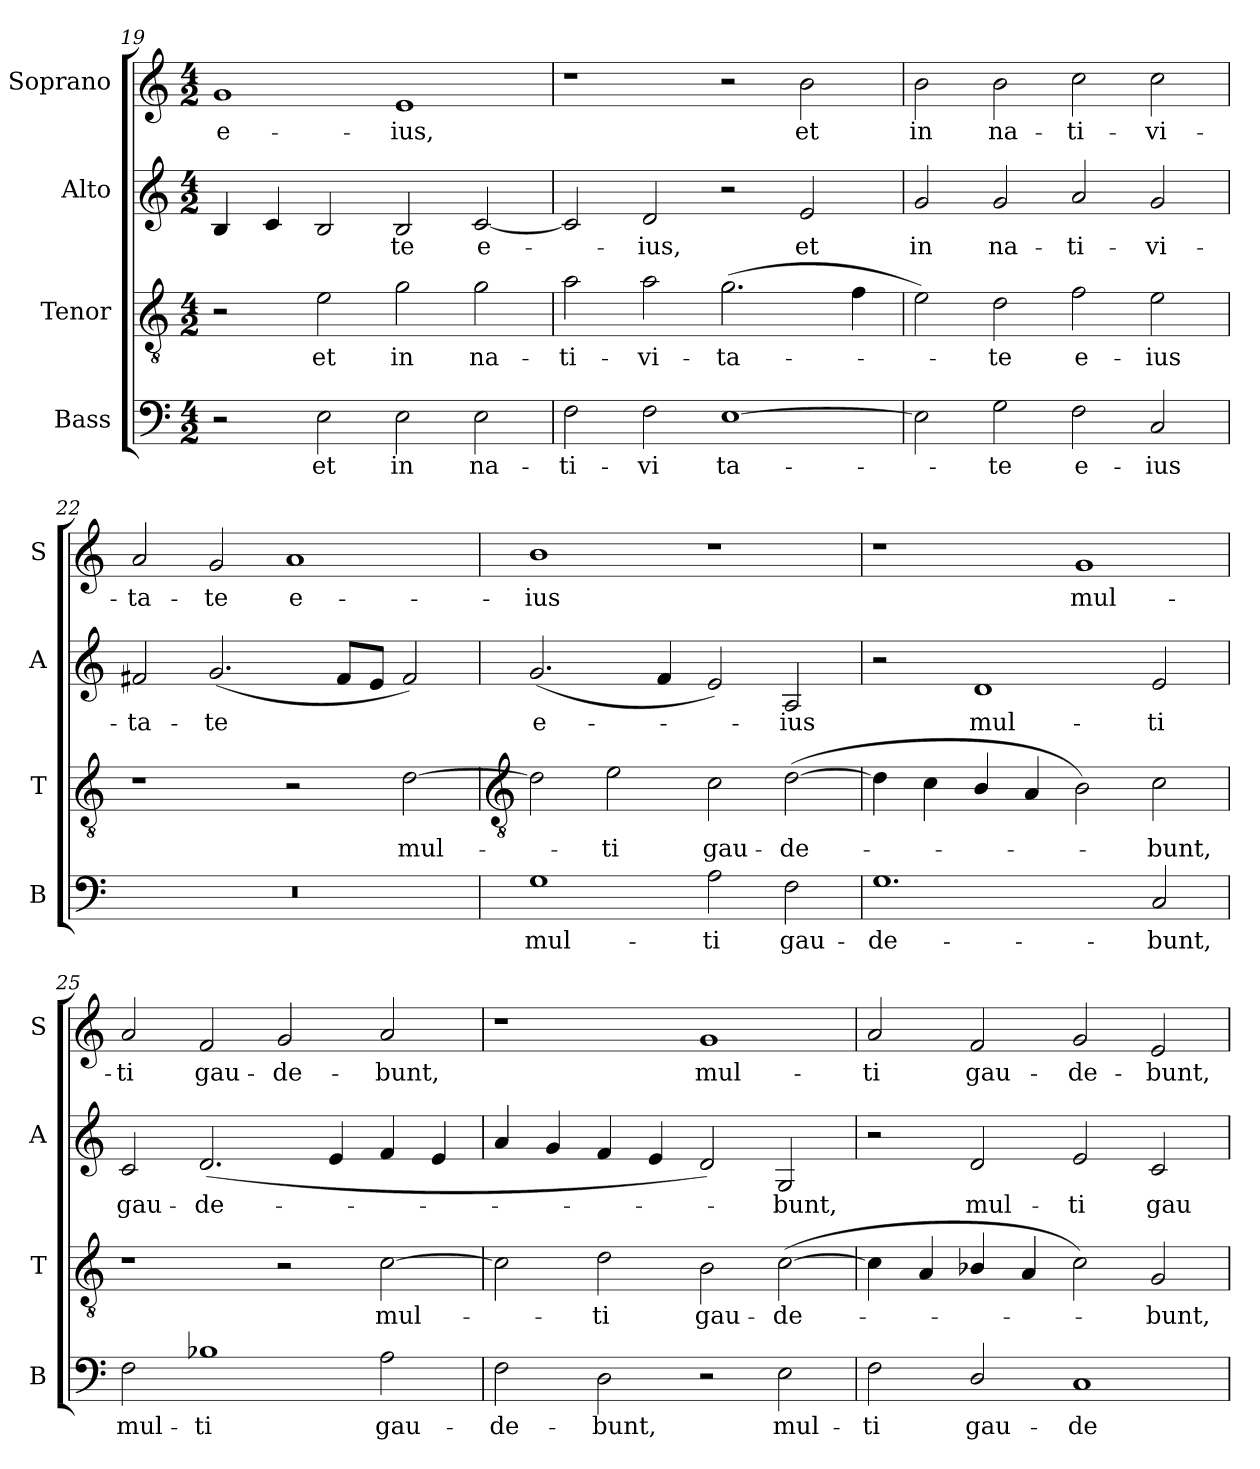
**kern	**text	**kern	**text	**kern	**text	**kern	**text
*part4	*part4	*part3	*part3	*part2	*part2	*part1	*part1
*staff4	*staff4	*staff3	*staff3	*staff2	*staff2	*staff1	*staff1
*I"Bass	*	*I"Tenor	*	*I"Alto	*	*I"Soprano	*
*I'B	*	*I'T	*	*I'A	*	*I'S	*
*clefF4	*	*clefGv2	*	*clefG2	*	*clefG2	*
*k[]	*	*k[]	*	*k[]	*	*k[]	*
*C:	*	*C:	*	*C:	*	*C:	*
*M4/2	*	*M4/2	*	*M4/2	*	*M4/2	*
=19	=19	=19	=19	=19	=19	=19	=19
!	!	!	!	!	!	!	!LO:LY:b
2r	.	2r	.	4B	.	1g	e-
.	.	.	.	4c	.	.	.
!	!LO:LY:b	!	!LO:LY:b	!	!	!	!
2E	et	2e	et	2B	.	.	.
!	!LO:LY:b	!	!LO:LY:b	!	!LO:LY:b	!	!LO:LY:b
2E	in	2g	in	2B	te	1e	-ius,
!	!LO:LY:b	!	!LO:LY:b	!	!LO:LY:b	!	!
2E	na-	2g	na-	[2c	e-	.	.
=20	=20	=20	=20	=20	=20	=20	=20
!	!LO:LY:b	!	!LO:LY:b	!	!	!	!
2F	-ti-	2a	-ti-	2c]	.	1r	.
!	!LO:LY:b	!	!LO:LY:b	!	!LO:LY:b	!	!
2F	-vi	2a	-vi-	2d	ius,	.	.
!	!LO:LY:b	!	!LO:LY:b	!	!	!	!
[1E	ta-	(>2.g	-ta-	2r	.	2r	.
!	!	!	!	!	!LO:LY:b	!	!LO:LY:b
.	.	.	.	2e	et	2b	et
.	.	4f	.	.	.	.	.
=21	=21	=21	=21	=21	=21	=21	=21
!	!	!	!	!	!LO:LY:b	!	!LO:LY:b
2E]	.	2e)	.	2g	in	2b	in
!	!LO:LY:b	!	!LO:LY:b	!	!LO:LY:b	!	!LO:LY:b
2G	te	2d	te	2g	na-	2b	na-
!	!LO:LY:b	!	!LO:LY:b	!	!LO:LY:b	!	!LO:LY:b
2F	e-	2f	e-	2a	-ti-	2cc	-ti-
!	!LO:LY:b	!	!LO:LY:b	!	!LO:LY:b	!	!LO:LY:b
2C	-ius	2e	-ius	2g	-vi-	2cc	-vi-
=22	=22	=22	=22	=22	=22	=22	=22
!	!	!	!	!	!LO:LY:b	!	!LO:LY:b
0r	.	1r	.	2f#X	-ta-	2a	-ta-
!	!	!	!	!	!LO:LY:b	!	!LO:LY:b
.	.	.	.	(<2.g	-te	2g	-te
!	!	!	!	!	!	!	!LO:LY:b
.	.	2r	.	.	.	1a	e-
.	.	.	.	8f#L	.	.	.
.	.	.	.	8eJ	.	.	.
!	!	!	!LO:LY:b	!	!	!	!
.	.	[2d	mul-	2f#)	.	.	.
!!LO:LB:g=z
=23	=23	=23	=23	=23	=23	=23	=23
*	*	*clefGv2	*	*	*	*	*
!	!LO:LY:b	!	!	!	!LO:LY:b	!	!LO:LY:b
1G	mul-	2d]	.	(<2.g	e-	1b	-ius
!	!	!	!LO:LY:b	!	!	!	!
.	.	2e	ti	.	.	.	.
.	.	.	.	4f	.	.	.
!	!LO:LY:b	!	!LO:LY:b	!	!	!	!
2A	-ti	2c	gau-	2e)	.	1r	.
!	!LO:LY:b	!	!LO:LY:b	!	!LO:LY:b	!	!
2F	gau-	(<[2d	-de-	2A	ius	.	.
=24	=24	=24	=24	=24	=24	=24	=24
!	!LO:LY:b	!	!	!	!	!	!
1.G	-de-	4d]	.	2r	.	1r	.
.	.	4c	.	.	.	.	.
!	!	!	!	!	!LO:LY:b	!	!
.	.	4B/	.	1d	mul-	.	.
.	.	4A	.	.	.	.	.
!	!	!	!	!	!	!	!LO:LY:b
.	.	2B\)	.	.	.	1g	mul-
!	!LO:LY:b	!	!LO:LY:b	!	!LO:LY:b	!	!
2C	-bunt,	2c	bunt,	2e	-ti	.	.
=25	=25	=25	=25	=25	=25	=25	=25
!	!LO:LY:b	!	!	!	!LO:LY:b	!	!LO:LY:b
2F	mul-	1r	.	2c	gau-	2a	-ti
!	!LO:LY:b	!	!	!	!LO:LY:b	!	!LO:LY:b
1B-X	-ti	.	.	(<2.d	-de-	2f	gau-
!	!	!	!	!	!	!	!LO:LY:b
.	.	2r	.	.	.	2g	-de-
.	.	.	.	4e	.	.	.
!	!LO:LY:b	!	!LO:LY:b	!	!	!	!LO:LY:b
2A	gau-	[2c	mul-	4f	.	2a	-bunt,
.	.	.	.	4e	.	.	.
=26	=26	=26	=26	=26	=26	=26	=26
!	!LO:LY:b	!	!	!	!	!	!
2F	-de-	2c]	.	4a	.	1r	.
.	.	.	.	4g	.	.	.
!	!LO:LY:b	!	!LO:LY:b	!	!	!	!
2D	-bunt,	2d	ti	4f	.	.	.
.	.	.	.	4e	.	.	.
!	!	!	!LO:LY:b	!	!	!	!LO:LY:b
2r	.	2B	gau-	2d)	.	1g	mul-
!	!LO:LY:b	!	!LO:LY:b	!	!LO:LY:b	!	!
2E	mul-	(>[2c	-de-	2G	bunt,	.	.
=27	=27	=27	=27	=27	=27	=27	=27
!	!LO:LY:b	!	!	!	!	!	!LO:LY:b
2F	-ti	4c]	.	2r	.	2a	-ti
.	.	4A	.	.	.	.	.
!	!LO:LY:b	!	!	!	!LO:LY:b	!	!LO:LY:b
2D/	gau-	4B-X/	.	2d	mul-	2f	gau-
.	.	4A	.	.	.	.	.
!	!LO:LY:b	!	!	!	!LO:LY:b	!	!LO:LY:b
1C	-de-	2c)	.	2e	-ti	2g	-de-
!	!	!	!LO:LY:b	!	!LO:LY:b	!	!LO:LY:b
.	.	2G	bunt,	2c	gau-	2e	-bunt,
=	=	=	=	=	=	=	=
*-	*-	*-	*-	*-	*-	*-	*-
